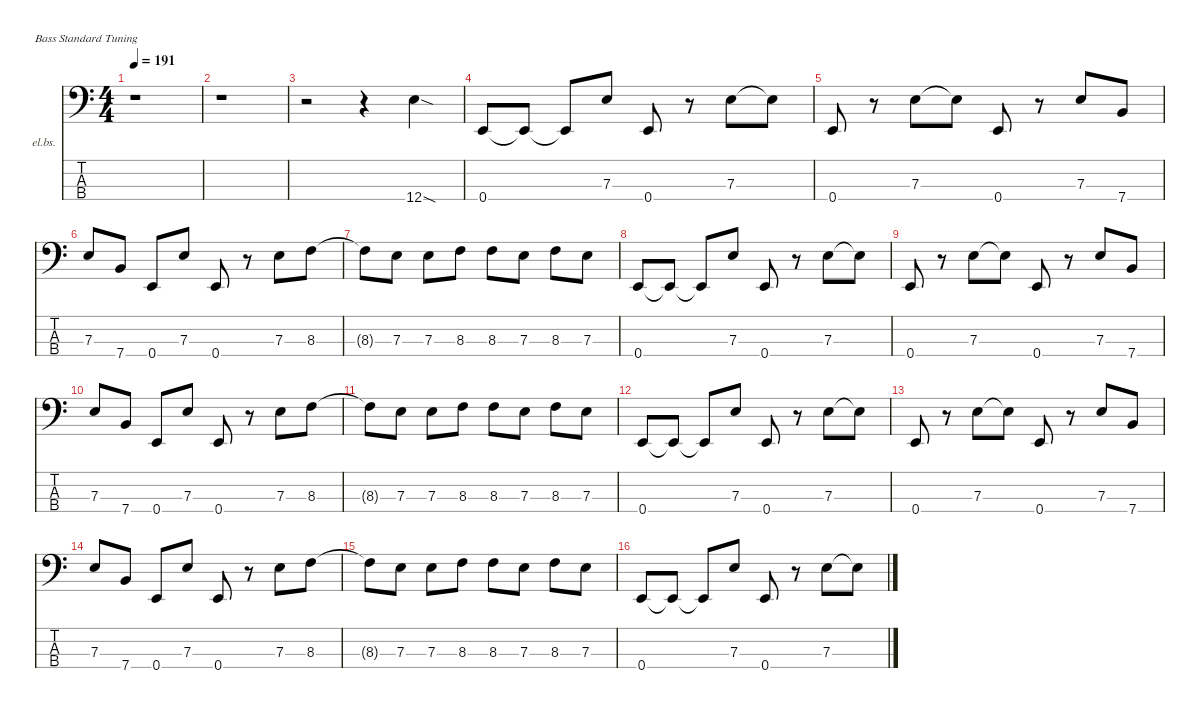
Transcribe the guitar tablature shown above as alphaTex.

\defaultSystemsLayout 4
\hideDynamics
\bracketExtendMode nobrackets
\firstSystemTrackNameOrientation horizontal
\otherSystemsTrackNameOrientation horizontal
\track ("Bass" "el.bs.") {instrument electricbassfinger}
\staff {score tabs}
\tuning (G2 D2 A1 E1)
\ts (4 4)
\tempo 191
\clef f4
\ks c
r.1{dy f beam Down} |
r.1{beam Down} |
r.2{beam Down} r.4{beam Down} 12.4{sod}.4{beam Down} |
0.4.8{beam Up} 0.4{t}.8{beam Up} 0.4{t}.8{beam Up} 7.3.8{beam Up} 0.4.8{beam Up} r.8{beam Up} 7.3.8{beam Down} 7.3{t}.8{beam Down} |
0.4.8{beam Up} r.8{beam Up} 7.3.8{beam Down} 7.3{t}.8{beam Down} 0.4.8{beam Up} r.8{beam Up} 7.3.8{beam Up} 7.4.8{beam Up} |
7.3.8{beam Up} 7.4.8{beam Up} 0.4.8{beam Up} 7.3.8{beam Up} 0.4.8{beam Up} r.8{beam Up} 7.3.8{beam Down} 8.3.8{beam Down} |
8.3{t}.8{beam Down} 7.3.8{beam Down} 7.3.8{beam Down} 8.3.8{beam Down} 8.3.8{beam Down} 7.3.8{beam Down} 8.3.8{beam Down} 7.3.8{beam Down} |
0.4.8{beam Up} 0.4{t}.8{beam Up} 0.4{t}.8{beam Up} 7.3.8{beam Up} 0.4.8{beam Up} r.8{beam Up} 7.3.8{beam Down} 7.3{t}.8{beam Down} |
0.4.8{beam Up} r.8{beam Up} 7.3.8{beam Down} 7.3{t}.8{beam Down} 0.4.8{beam Up} r.8{beam Up} 7.3.8{beam Up} 7.4.8{beam Up} |
7.3.8{beam Up} 7.4.8{beam Up} 0.4.8{beam Up} 7.3.8{beam Up} 0.4.8{beam Up} r.8{beam Up} 7.3.8{beam Down} 8.3.8{beam Down} |
8.3{t}.8{beam Down} 7.3.8{beam Down} 7.3.8{beam Down} 8.3.8{beam Down} 8.3.8{beam Down} 7.3.8{beam Down} 8.3.8{beam Down} 7.3.8{beam Down} |
0.4.8{beam Up} 0.4{t}.8{beam Up} 0.4{t}.8{beam Up} 7.3.8{beam Up} 0.4.8{beam Up} r.8{beam Up} 7.3.8{beam Down} 7.3{t}.8{beam Down} |
0.4.8{beam Up} r.8{beam Up} 7.3.8{beam Down} 7.3{t}.8{beam Down} 0.4.8{beam Up} r.8{beam Up} 7.3.8{beam Up} 7.4.8{beam Up} |
7.3.8{beam Up} 7.4.8{beam Up} 0.4.8{beam Up} 7.3.8{beam Up} 0.4.8{beam Up} r.8{beam Up} 7.3.8{beam Down} 8.3.8{beam Down} |
8.3{t}.8{beam Down} 7.3.8{beam Down} 7.3.8{beam Down} 8.3.8{beam Down} 8.3.8{beam Down} 7.3.8{beam Down} 8.3.8{beam Down} 7.3.8{beam Down} |
0.4.8{beam Up} 0.4{t}.8{beam Up} 0.4{t}.8{beam Up} 7.3.8{beam Up} 0.4.8{beam Up} r.8{beam Up} 7.3.8{beam Down} 7.3{t}.8{beam Down}
